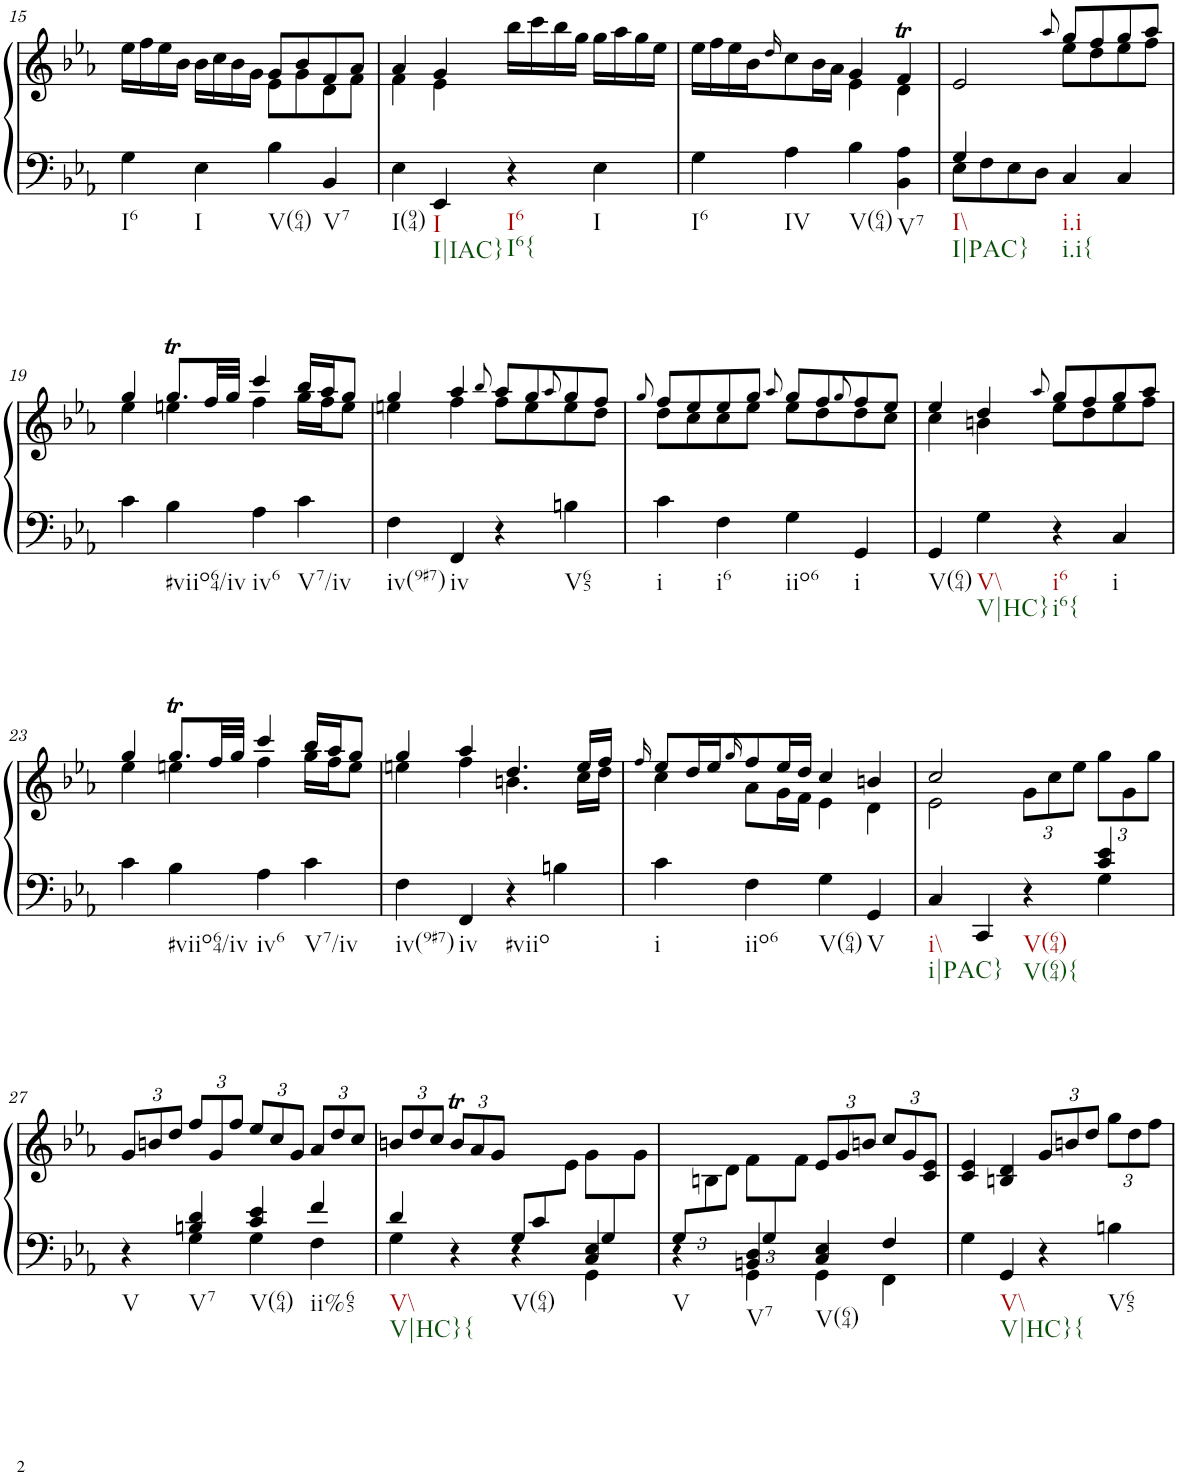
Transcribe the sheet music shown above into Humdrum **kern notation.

**kern	**kern
*part1	*part1
*staff2	*staff1
*I"Piano	*
*I'Pno.	*
!!LO:PB:g=z
*clefF4	*clefG2
*k[b-e-a-]	*k[b-e-a-]
*M2/2	*M2/2
*met(c|)	*met(c|)
=15	=15
*	*^
!LO:TX:b:t=I6	!	!
4G\	16ee-\LL	2ryy
.	16ff\	.
.	16ee-\	.
.	16b-\JJ	.
!LO:TX:b:t=I	!	!
4E-\	16b-\LL	.
.	16cc\	.
.	16b-\	.
.	16g\JJ	.
!LO:TX:b:t=V(64)	!	!
4B-\	8g/L	8e-\L
.	8b-/	8g\
!LO:TX:b:t=V7	!	!
4BB-/	8f/	8d\
.	8a-/J	8f\J
=16	=16	=16
!LO:TX:b:t=I(94)	!	!
4E-\	4a-/	4f\
!LO:TX:b:t=I	!	!
!LO:TX:b:t=I|IAC}	!	!
4EE-/	4g/	4e-\
!LO:TX:b:t=I6	!	!
!LO:TX:b:t=I6{	!	!
4r	16bb-\LL	2ryy
.	16ccc\	.
.	16bb-\	.
.	16gg\JJ	.
!LO:TX:b:t=I	!	!
4E-\	16gg\LL	.
.	16aa-\	.
.	16gg\	.
.	16ee-\JJ	.
=17	=17	=17
!LO:TX:b:t=I6	!	!
4G\	16ee-\LL	2ryy
.	16ff\	.
.	16ee-\	.
.	16b-\J	.
.	16qdd/	.
!LO:TX:b:t=IV	!	!
4A-\	8cc\	.
.	16b-\L	.
.	16a-\JJ	.
!LO:TX:b:t=V(64)	!	!
4B-\	4g/	4e-\
!LO:TX:b:t=V7	!	!
4BB-\ 4A-\	4fT/	4d\
=18	=18	=18
*^	*	*
!LO:TX:b:t=I\\	!	!	!
!LO:TX:b:t=I|PAC}	!	!	!
8E-\L	4G/	2e-/	2ryy
8F\	.	.	.
8E-\	2.ryy	.	.
8D\J	.	.	.
.	.	8qaa-/	.
!LO:TX:b:t=i.i	!	!	!
!LO:TX:b:t=i.i{	!	!	!
4C/	.	8gg/L	8ee-\L
.	.	8ff/	8dd\
4C/	.	8gg/	8ee-\
.	.	8aa-/J	8ff\J
*v	*v	*	*
!!LO:LB:g=z	!!
=19	=19	=19
4c\	4gg/	4ee-\
!LO:TX:b:t=#viio64/iv	!	!
4B-\	8.ggt/L	4een\
.	32ff/LL	.
.	32gg/JJJ	.
!LO:TX:b:t=iv6	!	!
4A-\	4ccc/	4ff\
!LO:TX:b:t=V7/iv	!	!
4c\	16bb-/LL	16gg\LL
.	16aa-/J	16ff\J
.	8gg/J	8ee\J
=20	=20	=20
!LO:TX:b:t=iv(9#7)	!	!
4F\	4gg/	4een\
!LO:TX:b:t=iv	!	!
4FF/	4aa-/	4ff\
.	8qbb-/	.
4r	8aa-/L	8ff\L
.	8gg/	8ee\
.	8qaa-/	.
!LO:TX:b:t=V65	!	!
4Bn\	8gg/	8ee\
.	8ff/J	8dd\J
=21	=21	=21
.	8qgg/	.
!LO:TX:b:t=i	!	!
4c\	8ff/L	8dd\L
.	8ee-/	8cc\
!LO:TX:b:t=i6	!	!
4F\	8ee-/	8cc\
.	8gg/J	8ee-\J
.	8qaa-/	.
!LO:TX:b:t=iio6	!	!
4G\	8gg/L	8ee-\L
.	8ff/	8dd\
.	8qgg/	.
!LO:TX:b:t=i	!	!
4GG/	8ff/	8dd\
.	8ee-/J	8cc\J
=22	=22	=22
!LO:TX:b:t=V(64)	!	!
4GG/	4ee-/	4cc\
!LO:TX:b:t=V\\	!	!
!LO:TX:b:t=V|HC}	!	!
4G\	4dd/	4bn\
.	8qaa-/	.
!LO:TX:b:t=i6	!	!
!LO:TX:b:t=i6{	!	!
4r	8gg/L	8ee-\L
.	8ff/	8dd\
!LO:TX:b:t=i	!	!
4C/	8gg/	8ee-\
.	8aa-/J	8ff\J
!!LO:LB:g=z	!!
=23	=23	=23
4c\	4gg/	4ee-\
!LO:TX:b:t=#viio64/iv	!	!
4B-\	8.ggt/L	4een\
.	32ff/LL	.
.	32gg/JJJ	.
!LO:TX:b:t=iv6	!	!
4A-\	4ccc/	4ff\
!LO:TX:b:t=V7/iv	!	!
4c\	16bb-/LL	16gg\LL
.	16aa-/J	16ff\J
.	8gg/J	8ee\J
=24	=24	=24
!LO:TX:b:t=iv(9#7)	!	!
4F\	4gg/	4een\
!LO:TX:b:t=iv	!	!
4FF/	4aa-/	4ff\
!LO:TX:b:t=#viio	!	!
4r	4.dd/	4.bn\
4Bn\	.	.
.	16ee/LL	16cc\LL
.	16ff/JJ	16dd\JJ
=25	=25	=25
.	16qff/	.
!LO:TX:b:t=i	!	!
4c\	8ee-/L	4cc\
.	16dd/L	.
.	16ee-/J	.
.	16qgg/	.
!LO:TX:b:t=iio6	!	!
4F\	8ff/	8a-\L
.	16ee-/L	16g\L
.	16dd/JJ	16f\JJ
!LO:TX:b:t=V(64)	!	!
4G\	4cc/	4e-\
!LO:TX:b:t=V	!	!
4GG/	4bn/	4d\
=26	=26	=26
*^	*	*
!LO:TX:b:t=i\\	!	!	!
!LO:TX:b:t=i|PAC}	!	!	!
4C/	2.ryy	2cc/	2e-\
4CC/	.	.	.
*	*	*Xbrackettup	*
!LO:TX:b:t=V(64)	!	!	!
!LO:TX:b:t=V(64){	!	!	!
4r	.	12g\L	2ryy
.	.	12cc\	.
.	.	12ee-\J	.
4c/ 4e-/	4G\	12gg\L	.
.	.	12g\	.
.	.	12gg\J	.
*	*	*v	*v
!!LO:LB:g=z
=27	=27	=27
!LO:TX:b:t=V	!	!
4r	4ryy	12g/L
.	.	12bn/
.	.	12dd/J
!LO:TX:b:t=V7	!	!
4Bn/ 4d/	4G\	12ff/L
.	.	12g/
.	.	12ff/J
!LO:TX:b:t=V(64)	!	!
4c/ 4e-/	4G\	12ee-/L
.	.	12cc/
.	.	12g/J
!LO:TX:b:t=ii%65	!	!
4f/	4F\	12a-/L
.	.	12dd/
.	.	12cc/J
=28	=28	=28
*	*^	*
!LO:TX:b:t=V\\	!	!	!
!LO:TX:b:t=V|HC}{	!	!	!
2ryy	4d/	4G\	12bn/L
.	.	.	12dd/
.	.	.	12cc/J
.	4r	2ryy	12bt/L
.	.	.	12a-/
.	.	.	12g/J
*Xbrackettup	*	*	*
!LO:TX:b:t=V(64)	!	!	!
12G/L	4r	.	6ryy
12c/	.	.	.
6ryy	.	.	12e-\J
.	4C/ 4E-/	4GG\	12g\L
12G/	.	.	12ryy
12ryy	.	.	12g\J
=29	=29	=29	=29
!LO:TX:b:t=V	!	!	!
12G/L	4r	4ryy	12ryy
4ryy	.	.	12Bn\
.	.	.	12d\J
!	!LO:TX:b:t=V7	!	!
.	4BBn/ 4D/	4GG\	12f\L
12G/	.	.	12ryy
12%7ryy	.	.	12f\J
!	!LO:TX:b:t=V(64)	!	!
.	4C/ 4E-/	4GG\	12e-/L
.	.	.	12g/
.	.	.	12bn/J
.	4F/	4FF\	12cc/L
.	.	.	12g/
.	.	.	12c/ 12e-/J
*v	*v	*v	*
=30	=30
4G\	4c/ 4e-/
!LO:TX:b:t=V\\	!
!LO:TX:b:t=V|HC}{	!
4GG/	4Bn/ 4d/
4r	12g/L
.	12bn/
.	12dd/J
!LO:TX:b:t=V65	!
4Bn\	12gg\L
.	12dd\
.	12ff\J
=	=
*-	*-
